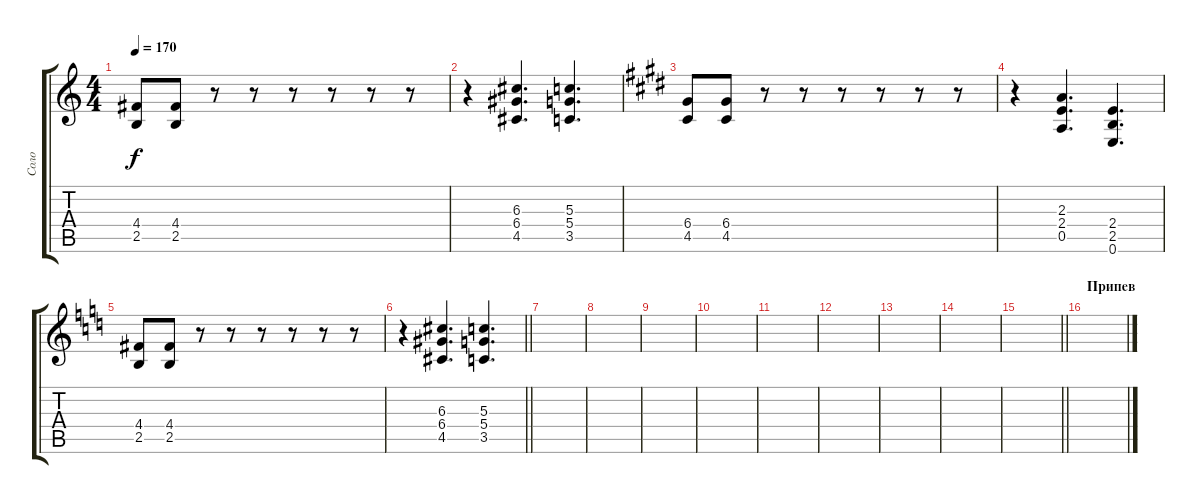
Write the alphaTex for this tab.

\track ("Соло" "Соло") {instrument overdrivenguitar}
\staff {score tabs}
\tuning (E4 B3 G3 D3 A2 E2) {hide}
\ts (4 4)
\tempo 170
\clef g2
\ks c
(4.4 2.5).8{dy f} (4.4 2.5).8 r.8 r.8 r.8 r.8 r.8 r.8 |
r.4 (6.3 6.4 4.5).4{d} (5.3 5.4 3.5).4{d} |
\ks e
(6.4 4.5).8 (6.4 4.5).8 r.8 r.8 r.8 r.8 r.8 r.8 |
r.4 (2.3 2.4 0.5).4{d} (2.4 2.5 0.6).4{d} |
\ks c
(4.4 2.5).8 (4.4 2.5).8 r.8 r.8 r.8 r.8 r.8 r.8 |
\barLineRight lightlight
r.4 (6.3 6.4 4.5).4{d} (5.3 5.4 3.5).4{d} |
\section ("" " ")
|
|
|
|
|
|
|
|
\barLineRight lightlight
|
\section ("" "Припев")
